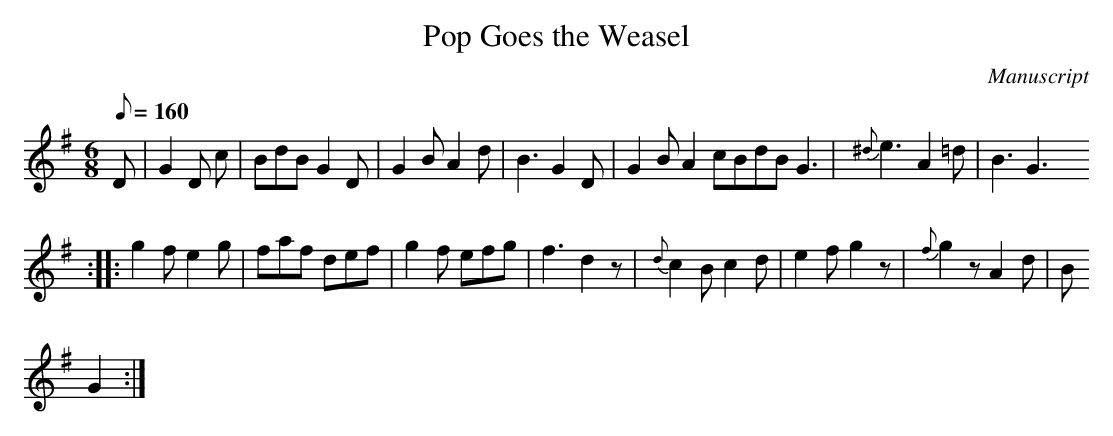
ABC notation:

X:1
T: Pop Goes the Weasel
M:6/8
L:1/8
Q:160
O:Manuscript
K:G
D|G2 D 2 c|BdB G2 D|G2 B A2d| B3 G2 D| G2 B A2cBdB G3|{^d}e3 A2 =d|B3 G3
::\
g2 f e2 g|faf def|g2 f efg|f3 d2 z|{d}c2 B c2 d|e2 f g2 z|{f}g2 z A2 d|B
3 G2:|
